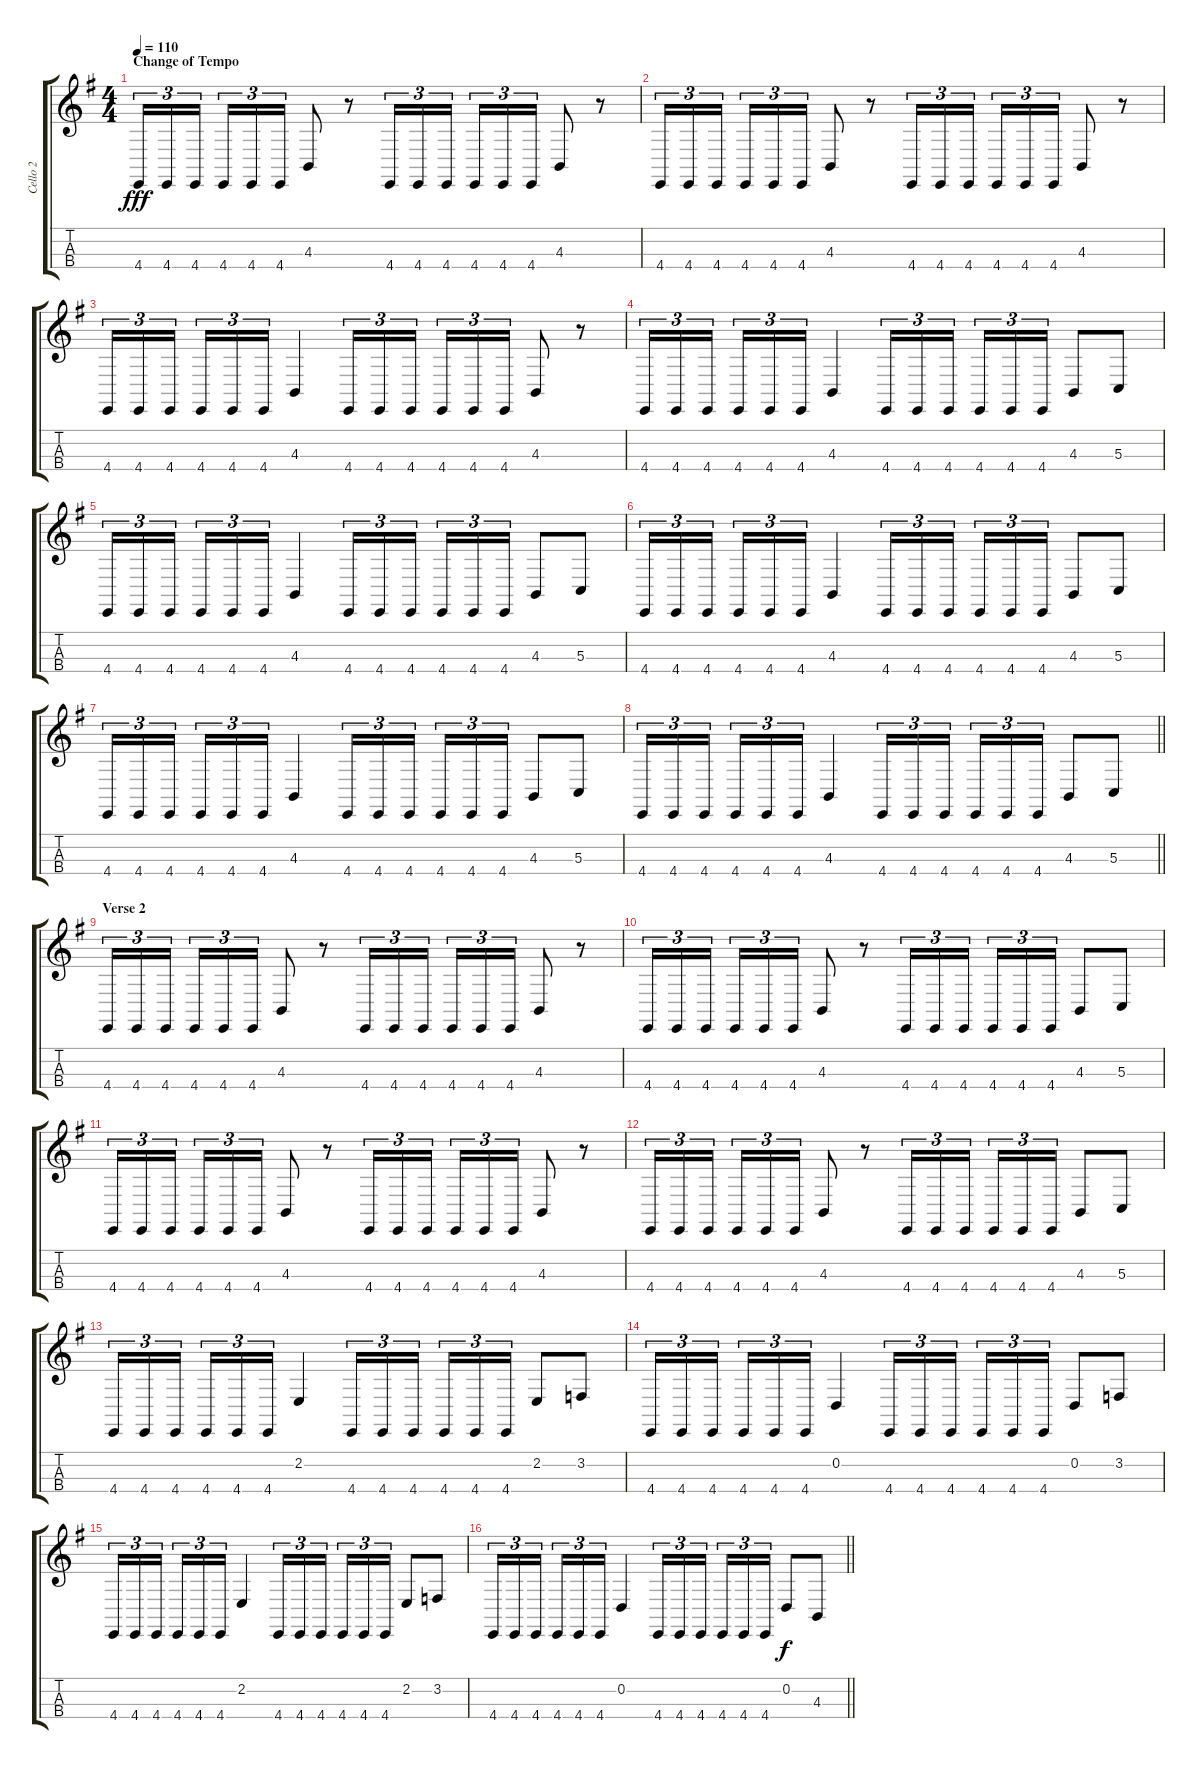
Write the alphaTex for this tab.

\track ("Cello 2" "Cello 2") {instrument cello}
\staff {score tabs}
\tuning (A3 D3 G2 C2) {hide}
\ts (4 4)
\section ("" "Change of Tempo")
\tempo 110
\clef g2
\ks g
4.4.16{tu (3 2) dy fff volume 16} 4.4.16{tu (3 2)} 4.4.16{tu (3 2) beam splitsecondary} 4.4.16{tu (3 2)} 4.4.16{tu (3 2)} 4.4.16{tu (3 2)} 4.3.8 r.8 4.4.16{tu (3 2)} 4.4.16{tu (3 2)} 4.4.16{tu (3 2) beam splitsecondary} 4.4.16{tu (3 2)} 4.4.16{tu (3 2)} 4.4.16{tu (3 2)} 4.3.8 r.8 |
4.4.16{tu (3 2)} 4.4.16{tu (3 2)} 4.4.16{tu (3 2) beam splitsecondary} 4.4.16{tu (3 2)} 4.4.16{tu (3 2)} 4.4.16{tu (3 2)} 4.3.8 r.8 4.4.16{tu (3 2)} 4.4.16{tu (3 2)} 4.4.16{tu (3 2) beam splitsecondary} 4.4.16{tu (3 2)} 4.4.16{tu (3 2)} 4.4.16{tu (3 2)} 4.3.8 r.8 |
4.4.16{tu (3 2)} 4.4.16{tu (3 2)} 4.4.16{tu (3 2) beam splitsecondary} 4.4.16{tu (3 2)} 4.4.16{tu (3 2)} 4.4.16{tu (3 2)} 4.3.4 4.4.16{tu (3 2)} 4.4.16{tu (3 2)} 4.4.16{tu (3 2) beam splitsecondary} 4.4.16{tu (3 2)} 4.4.16{tu (3 2)} 4.4.16{tu (3 2)} 4.3.8 r.8 |
4.4.16{tu (3 2)} 4.4.16{tu (3 2)} 4.4.16{tu (3 2) beam splitsecondary} 4.4.16{tu (3 2)} 4.4.16{tu (3 2)} 4.4.16{tu (3 2)} 4.3.4 4.4.16{tu (3 2)} 4.4.16{tu (3 2)} 4.4.16{tu (3 2) beam splitsecondary} 4.4.16{tu (3 2)} 4.4.16{tu (3 2)} 4.4.16{tu (3 2)} 4.3.8 5.3.8 |
4.4.16{tu (3 2)} 4.4.16{tu (3 2)} 4.4.16{tu (3 2) beam splitsecondary} 4.4.16{tu (3 2)} 4.4.16{tu (3 2)} 4.4.16{tu (3 2)} 4.3.4 4.4.16{tu (3 2)} 4.4.16{tu (3 2)} 4.4.16{tu (3 2) beam splitsecondary} 4.4.16{tu (3 2)} 4.4.16{tu (3 2)} 4.4.16{tu (3 2)} 4.3.8 5.3.8 |
4.4.16{tu (3 2)} 4.4.16{tu (3 2)} 4.4.16{tu (3 2) beam splitsecondary} 4.4.16{tu (3 2)} 4.4.16{tu (3 2)} 4.4.16{tu (3 2)} 4.3.4 4.4.16{tu (3 2)} 4.4.16{tu (3 2)} 4.4.16{tu (3 2) beam splitsecondary} 4.4.16{tu (3 2)} 4.4.16{tu (3 2)} 4.4.16{tu (3 2)} 4.3.8 5.3.8 |
4.4.16{tu (3 2)} 4.4.16{tu (3 2)} 4.4.16{tu (3 2) beam splitsecondary} 4.4.16{tu (3 2)} 4.4.16{tu (3 2)} 4.4.16{tu (3 2)} 4.3.4 4.4.16{tu (3 2)} 4.4.16{tu (3 2)} 4.4.16{tu (3 2) beam splitsecondary} 4.4.16{tu (3 2)} 4.4.16{tu (3 2)} 4.4.16{tu (3 2)} 4.3.8 5.3.8 |
\barLineRight lightlight
4.4.16{tu (3 2)} 4.4.16{tu (3 2)} 4.4.16{tu (3 2) beam splitsecondary} 4.4.16{tu (3 2)} 4.4.16{tu (3 2)} 4.4.16{tu (3 2)} 4.3.4 4.4.16{tu (3 2)} 4.4.16{tu (3 2)} 4.4.16{tu (3 2) beam splitsecondary} 4.4.16{tu (3 2)} 4.4.16{tu (3 2)} 4.4.16{tu (3 2)} 4.3.8 5.3.8 |
\section ("" "Verse 2")
4.4.16{tu (3 2)} 4.4.16{tu (3 2)} 4.4.16{tu (3 2) beam splitsecondary} 4.4.16{tu (3 2)} 4.4.16{tu (3 2)} 4.4.16{tu (3 2)} 4.3.8 r.8 4.4.16{tu (3 2)} 4.4.16{tu (3 2)} 4.4.16{tu (3 2) beam splitsecondary} 4.4.16{tu (3 2)} 4.4.16{tu (3 2)} 4.4.16{tu (3 2)} 4.3.8 r.8 |
4.4.16{tu (3 2)} 4.4.16{tu (3 2)} 4.4.16{tu (3 2) beam splitsecondary} 4.4.16{tu (3 2)} 4.4.16{tu (3 2)} 4.4.16{tu (3 2)} 4.3.8 r.8 4.4.16{tu (3 2)} 4.4.16{tu (3 2)} 4.4.16{tu (3 2) beam splitsecondary} 4.4.16{tu (3 2)} 4.4.16{tu (3 2)} 4.4.16{tu (3 2)} 4.3.8 5.3.8 |
4.4.16{tu (3 2)} 4.4.16{tu (3 2)} 4.4.16{tu (3 2) beam splitsecondary} 4.4.16{tu (3 2)} 4.4.16{tu (3 2)} 4.4.16{tu (3 2)} 4.3.8 r.8 4.4.16{tu (3 2)} 4.4.16{tu (3 2)} 4.4.16{tu (3 2) beam splitsecondary} 4.4.16{tu (3 2)} 4.4.16{tu (3 2)} 4.4.16{tu (3 2)} 4.3.8 r.8 |
4.4.16{tu (3 2)} 4.4.16{tu (3 2)} 4.4.16{tu (3 2) beam splitsecondary} 4.4.16{tu (3 2)} 4.4.16{tu (3 2)} 4.4.16{tu (3 2)} 4.3.8 r.8 4.4.16{tu (3 2)} 4.4.16{tu (3 2)} 4.4.16{tu (3 2) beam splitsecondary} 4.4.16{tu (3 2)} 4.4.16{tu (3 2)} 4.4.16{tu (3 2)} 4.3.8 5.3.8 |
4.4.16{tu (3 2)} 4.4.16{tu (3 2)} 4.4.16{tu (3 2) beam splitsecondary} 4.4.16{tu (3 2)} 4.4.16{tu (3 2)} 4.4.16{tu (3 2)} 2.2.4 4.4.16{tu (3 2)} 4.4.16{tu (3 2)} 4.4.16{tu (3 2) beam splitsecondary} 4.4.16{tu (3 2)} 4.4.16{tu (3 2)} 4.4.16{tu (3 2)} 2.2.8 3.2.8 |
4.4.16{tu (3 2)} 4.4.16{tu (3 2)} 4.4.16{tu (3 2) beam splitsecondary} 4.4.16{tu (3 2)} 4.4.16{tu (3 2)} 4.4.16{tu (3 2)} 0.2.4 4.4.16{tu (3 2)} 4.4.16{tu (3 2)} 4.4.16{tu (3 2) beam splitsecondary} 4.4.16{tu (3 2)} 4.4.16{tu (3 2)} 4.4.16{tu (3 2)} 0.2.8 3.2.8 |
4.4.16{tu (3 2)} 4.4.16{tu (3 2)} 4.4.16{tu (3 2) beam splitsecondary} 4.4.16{tu (3 2)} 4.4.16{tu (3 2)} 4.4.16{tu (3 2)} 2.2.4 4.4.16{tu (3 2)} 4.4.16{tu (3 2)} 4.4.16{tu (3 2) beam splitsecondary} 4.4.16{tu (3 2)} 4.4.16{tu (3 2)} 4.4.16{tu (3 2)} 2.2.8 3.2.8 |
\barLineRight lightlight
4.4.16{tu (3 2)} 4.4.16{tu (3 2)} 4.4.16{tu (3 2) beam splitsecondary} 4.4.16{tu (3 2)} 4.4.16{tu (3 2)} 4.4.16{tu (3 2)} 0.2.4 4.4.16{tu (3 2)} 4.4.16{tu (3 2)} 4.4.16{tu (3 2) beam splitsecondary} 4.4.16{tu (3 2)} 4.4.16{tu (3 2)} 4.4.16{tu (3 2)} 0.2.8{dy f} 4.3.8
